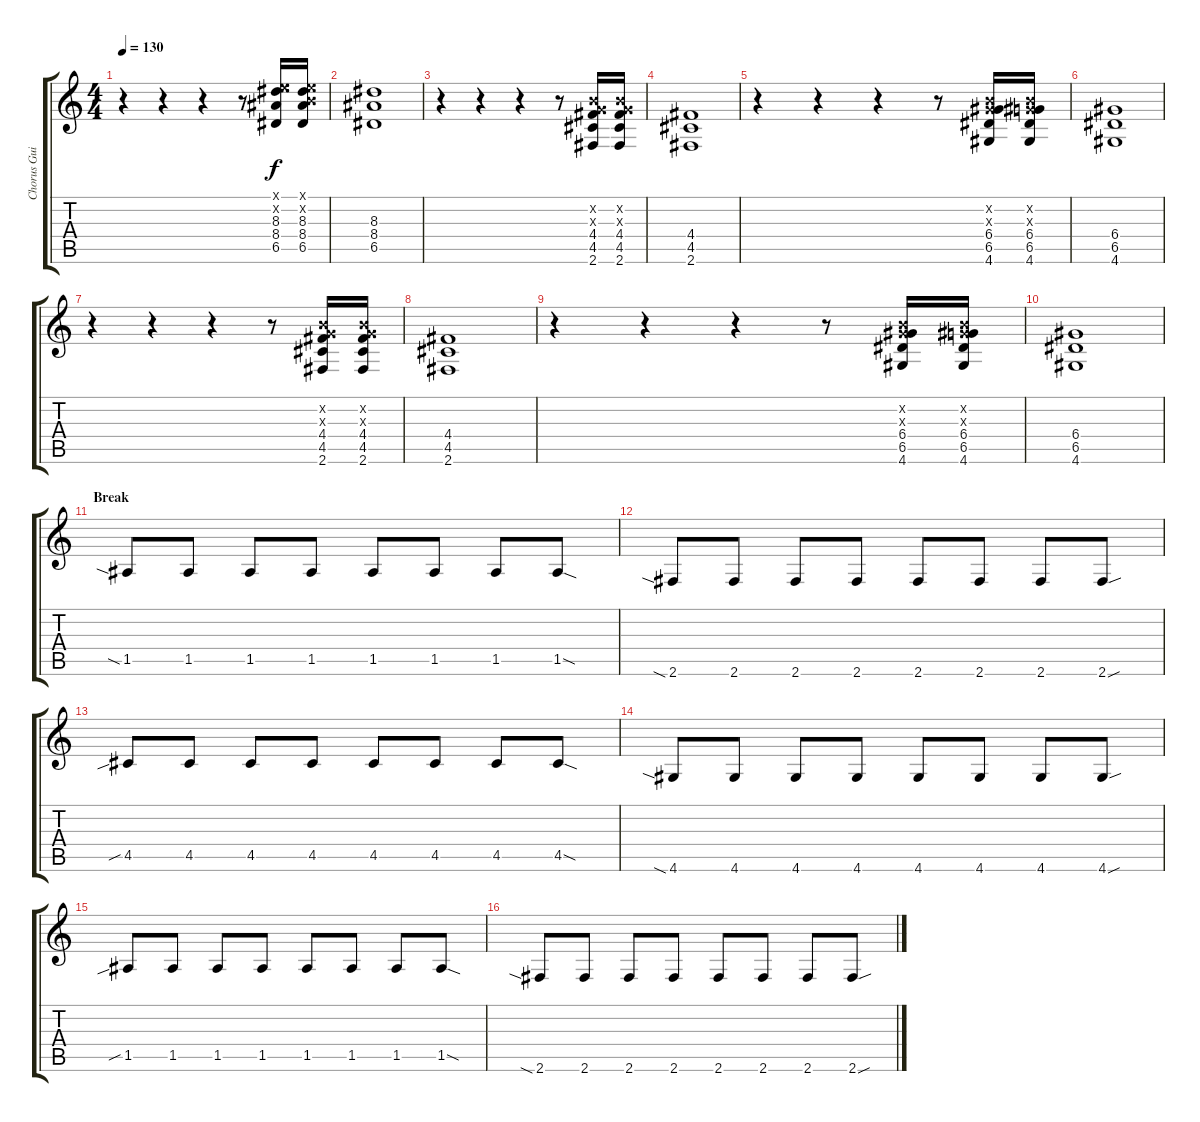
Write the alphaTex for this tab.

\track ("Chorus Guitar" "Chorus Gui") {instrument distortionguitar}
\staff {score tabs}
\tuning (E4 B3 G3 D3 A2 E2) {hide}
\ts (4 4)
\tempo 130
\clef g2
\ks c
r.4{dy f} r.4 r.4 r.8 (0.1{x} 5.2{x} 8.3 8.4 6.5).16 (0.1{x} 0.2{x} 8.3 8.4 6.5).16 |
(8.3 8.4 6.5).1 |
r.4 r.4 r.4 r.8 (0.2{x} 0.3{x} 4.4 4.5 2.6).16 (0.2{x} 0.3{x} 4.4 4.5 2.6).16 |
(4.4 4.5 2.6).1 |
r.4 r.4 r.4 r.8 (0.2{x} 0.3{x} 6.4 6.5 4.6).16 (0.2{x} 0.3{x} 6.4 6.5 4.6).16 |
(6.4 6.5 4.6).1 |
r.4 r.4 r.4 r.8 (0.2{x} 0.3{x} 4.4 4.5 2.6).16 (0.2{x} 0.3{x} 4.4 4.5 2.6).16 |
(4.4 4.5 2.6).1 |
r.4 r.4 r.4 r.8 (0.2{x} 0.3{x} 6.4 6.5 4.6).16 (0.2{x} 0.3{x} 6.4 6.5 4.6).16 |
(6.4 6.5 4.6).1 |
\section ("" "Break")
1.5{sia}.8{volume 13 instrument distortionguitar} 1.5.8 1.5.8 1.5.8 1.5.8 1.5.8 1.5.8 1.5{sod}.8 |
2.6{sia}.8 2.6.8 2.6.8 2.6.8 2.6.8 2.6.8 2.6.8 2.6{sou}.8 |
4.5{sib}.8 4.5.8 4.5.8 4.5.8 4.5.8 4.5.8 4.5.8 4.5{sod}.8 |
4.6{sia}.8 4.6.8 4.6.8 4.6.8 4.6.8 4.6.8 4.6.8 4.6{sou}.8 |
1.5{sib}.8{volume 13 instrument distortionguitar} 1.5.8 1.5.8 1.5.8 1.5.8 1.5.8 1.5.8 1.5{sod}.8 |
2.6{sia}.8 2.6.8 2.6.8 2.6.8 2.6.8 2.6.8 2.6.8 2.6{sou}.8
